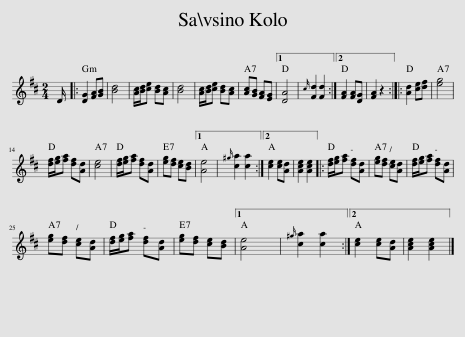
X:1
L:1/8
M:2/4
I:linebreak $
K:D
V:1 treble
V:1
 D/ |: [DG]2 [FA][GB] | [Bd]4 | [Ac]/[Bd]/[ce] [Bd][Ac] | [Bd]4 | %5
 [Ac]/[Bd]/[ce] [Bd][Ac] | [Ac][GB] [FA][EG] |1 [DA]4 |{c} [Fd]2 [Fd]2 :|2 [FA]2 [FA][DG] | %10
 [FA]2 z2 :: [Ad]2 [ce][df] | [eg]4 |$ [df]/[eg]/[fa] [df][Ad] | [ce]4 | %15
 [df]/[eg]/[fa] [df][Ad] | [eg][df] [ce][Bd] |1 [Ae]4 |{^g} [ca]2 [ca]2 :|2 [ce]2 [ce][Ad] | %20
 [Ace]2 [Ace]2 |: [df]/[eg]/[fa] [df][Ad] | [eg][df] [ce][Ad] | [df]/[eg]/[fa] [df][Ad] |$ [eg][df] [ce][Ad] | %25
 [df]/[eg]/[fa] [df][Ad] | [eg][df] [ce][Bd] |1 [Ae]4 |{^g} [ca]2 [ca]2 :|2 [ce]2 [ce][Ad] | %30
 [Ace]2 [Ace]2 |] %31
